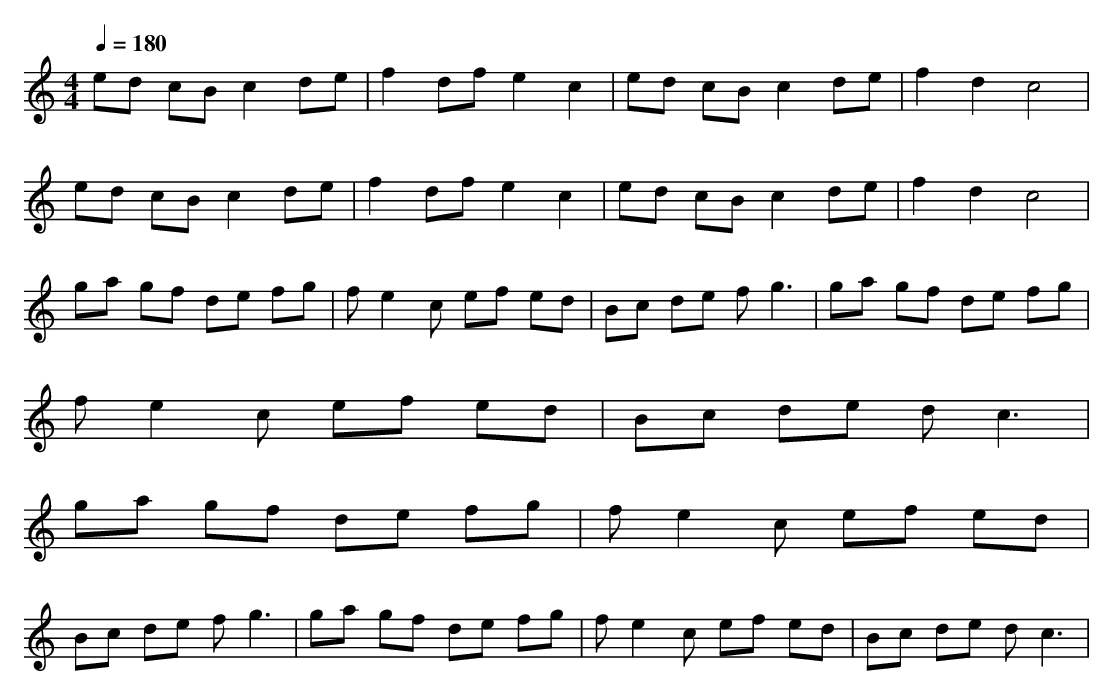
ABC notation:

X:1
T:
M: 4/4
L: 1/8
Q:1/4=180
K:C % 0 sharps
ed cB c2 de|f2 df e2 c2|ed cB c2 de|f2 d2 c4|
ed cB c2 de|f2 df e2 c2|ed cB c2 de|f2 d2 c4|
ga gf de fg|fe2c ef ed|Bc de f2<g2|ga gf de fg|
fe2c ef ed|Bc de d2<c2|
ga gf de fg|fe2c ef ed|
Bc de f2<g2|ga gf de fg|fe2c ef ed|Bc de d2<c2|
